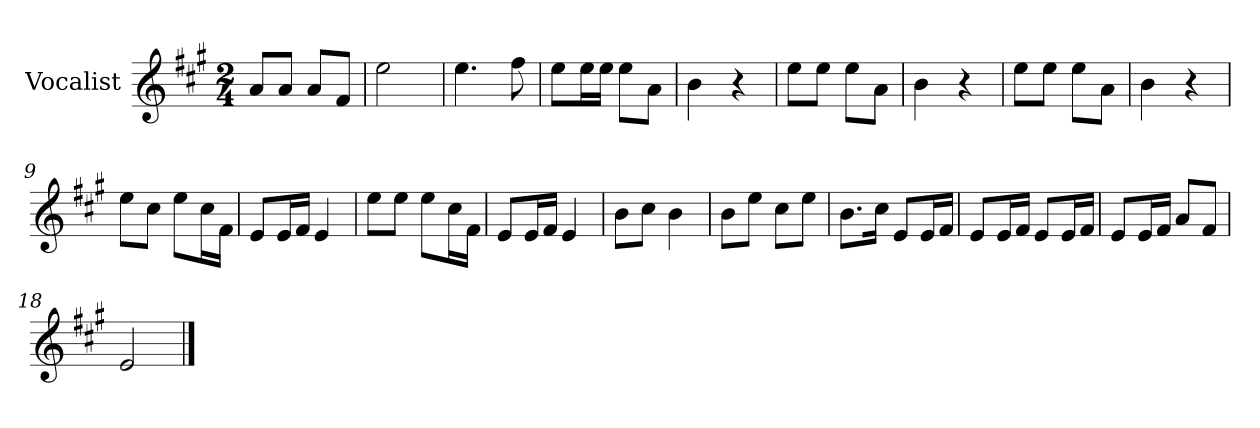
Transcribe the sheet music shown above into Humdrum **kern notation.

**kern
*part1
*staff1
*I"Vocalist
*k[f#c#g#]
*A:
*M2/4
=
8aL
8aJ
8aL
8f#J
=1
2ee
=2
4.ee
8ff#
=3
8eeL
16eeL
16eeJJ
8eeL
8aJ
=4
4b
4r
=5
8eeL
8eeJ
8eeL
8aJ
=6
4b
4r
=7
8eeL
8eeJ
8eeL
8aJ
=8
4b
4r
=9
8eeL
8cc#J
8eeL
16cc#L
16f#JJ
=10
8eL
16eL
16f#JJ
4e
=11
8eeL
8eeJ
8eeL
16cc#L
16f#JJ
=12
8eL
16eL
16f#JJ
4e
=13
8bL
8cc#J
4b
=14
8bL
8eeJ
8cc#L
8eeJ
=15
8.bL
16cc#Jk
8eL
16eL
16f#JJ
=16
8eL
16eL
16f#JJ
8eL
16eL
16f#JJ
=17
8eL
16eL
16f#JJ
8aL
8f#J
=18
2e
==
*-
